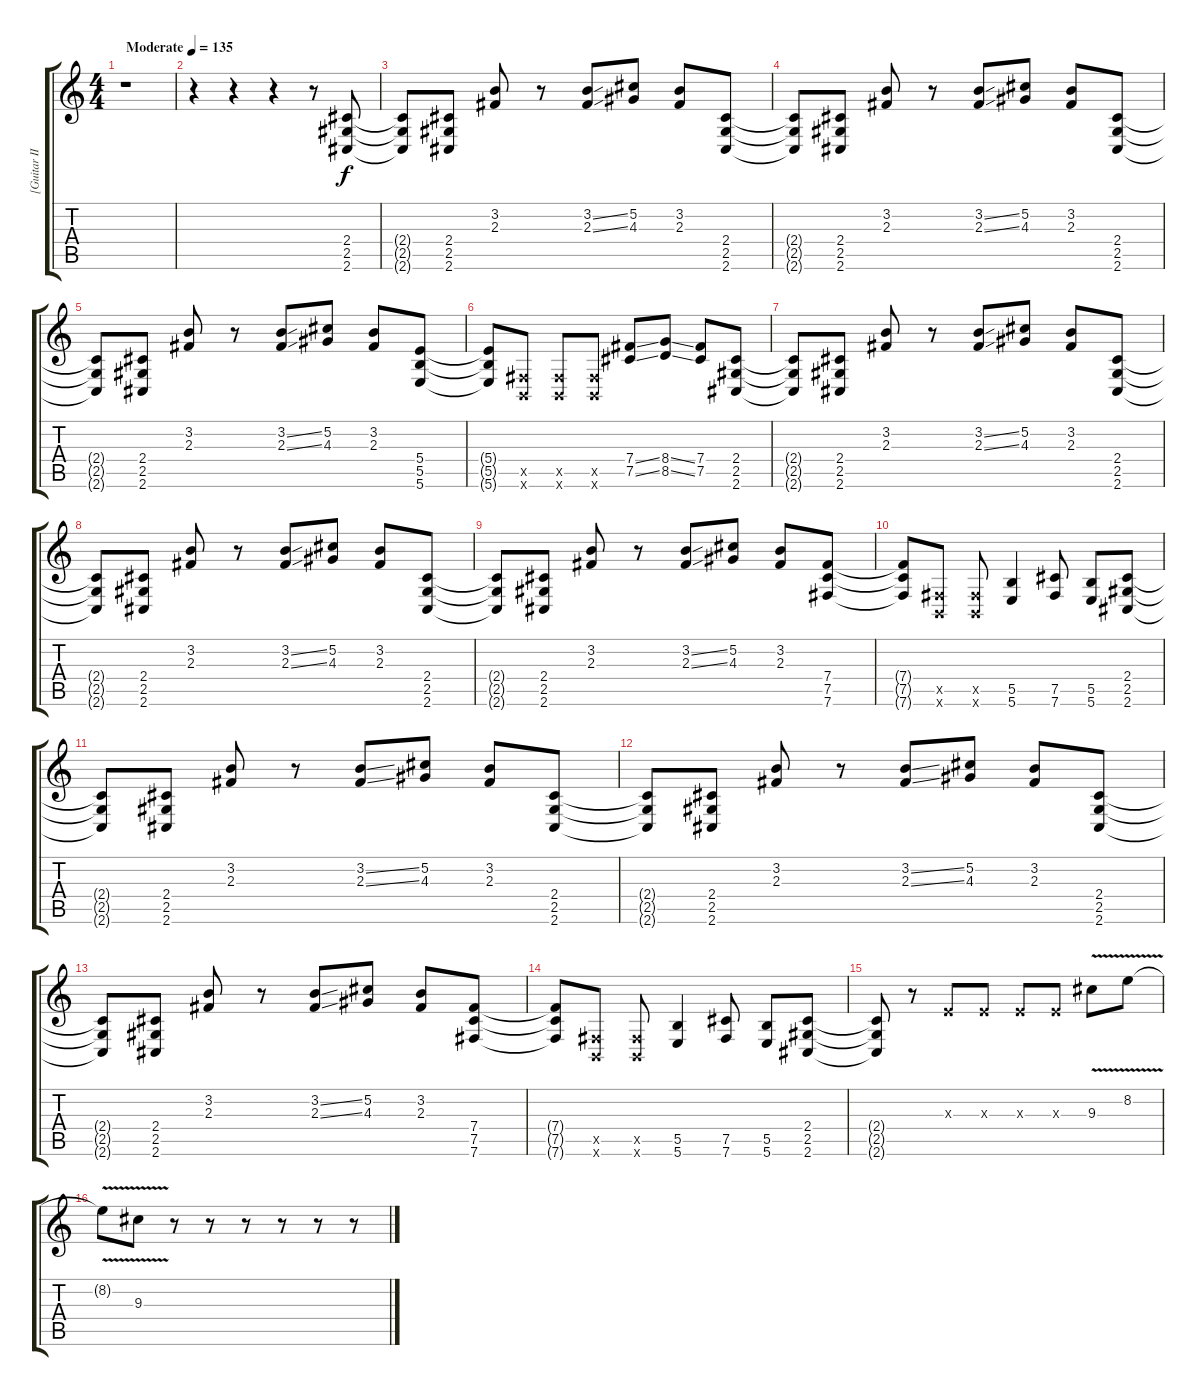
\track ("[Guitar III] URUHA - Lead" "[Guitar II") {instrument distortionguitar}
\staff {score tabs}
\tuning (Db4 Ab3 E3 B2 Gb2 B1) {hide}
\ts (4 4)
\tempo (135 "Moderate")
\clef g2
\ks c
r.1{dy f instrument distortionguitar} |
r.4 r.4 r.4 r.8 (2.4 2.5 2.6).8 |
(2.4{t} 2.5{t} 2.6{t}).8 (2.4 2.5 2.6).8 (3.2 2.3).8 r.8 (3.2{ss} 2.3{ss}).8 (5.2 4.3).8 (3.2 2.3).8 (2.4 2.5 2.6).8 |
(2.4{t} 2.5{t} 2.6{t}).8 (2.4 2.5 2.6).8 (3.2 2.3).8 r.8 (3.2{ss} 2.3{ss}).8 (5.2 4.3).8 (3.2 2.3).8 (2.4 2.5 2.6).8 |
(2.4{t} 2.5{t} 2.6{t}).8 (2.4 2.5 2.6).8 (3.2 2.3).8 r.8 (3.2{ss} 2.3{ss}).8 (5.2 4.3).8 (3.2 2.3).8 (5.4 5.5 5.6).8 |
(5.4{t} 5.5{t} 5.6{t}).8 (0.5{x} 0.6{x}).8 (0.5{x} 0.6{x}).8 (0.5{x} 0.6{x}).8 (7.4{ss} 7.5{ss}).8 (8.4{ss} 8.5{ss}).8 (7.4 7.5).8 (2.4 2.5 2.6).8 |
(2.4{t} 2.5{t} 2.6{t}).8 (2.4 2.5 2.6).8 (3.2 2.3).8 r.8 (3.2{ss} 2.3{ss}).8 (5.2 4.3).8 (3.2 2.3).8 (2.4 2.5 2.6).8 |
(2.4{t} 2.5{t} 2.6{t}).8 (2.4 2.5 2.6).8 (3.2 2.3).8 r.8 (3.2{ss} 2.3{ss}).8 (5.2 4.3).8 (3.2 2.3).8 (2.4 2.5 2.6).8 |
(2.4{t} 2.5{t} 2.6{t}).8 (2.4 2.5 2.6).8 (3.2 2.3).8 r.8 (3.2{ss} 2.3{ss}).8 (5.2 4.3).8 (3.2 2.3).8 (7.4 7.5 7.6).8 |
(7.4{t} 7.5{t} 7.6{t}).8 (0.5{x} 0.6{x}).8 (0.5{x} 0.6{x}).8 (5.5 5.6).4 (7.5 7.6).8 (5.5 5.6).8 (2.4 2.5 2.6).8 |
(2.4{t} 2.5{t} 2.6{t}).8 (2.4 2.5 2.6).8 (3.2 2.3).8 r.8 (3.2{ss} 2.3{ss}).8 (5.2 4.3).8 (3.2 2.3).8 (2.4 2.5 2.6).8 |
(2.4{t} 2.5{t} 2.6{t}).8 (2.4 2.5 2.6).8 (3.2 2.3).8 r.8 (3.2{ss} 2.3{ss}).8 (5.2 4.3).8 (3.2 2.3).8 (2.4 2.5 2.6).8 |
(2.4{t} 2.5{t} 2.6{t}).8 (2.4 2.5 2.6).8 (3.2 2.3).8 r.8 (3.2{ss} 2.3{ss}).8 (5.2 4.3).8 (3.2 2.3).8 (7.4 7.5 7.6).8 |
(7.4{t} 7.5{t} 7.6{t}).8 (0.5{x} 0.6{x}).8 (0.5{x} 0.6{x}).8 (5.5 5.6).4 (7.5 7.6).8 (5.5 5.6).8 (2.4 2.5 2.6).8 |
(2.4{t} 2.5{t} 2.6{t}).8 r.8 0.3{x}.8 0.3{x}.8 0.3{x}.8 0.3{x}.8 9.3{v}.8 8.2{v}.8 |
8.2{t}.8 9.3{v}.8 r.8 r.8 r.8 r.8 r.8 r.8
